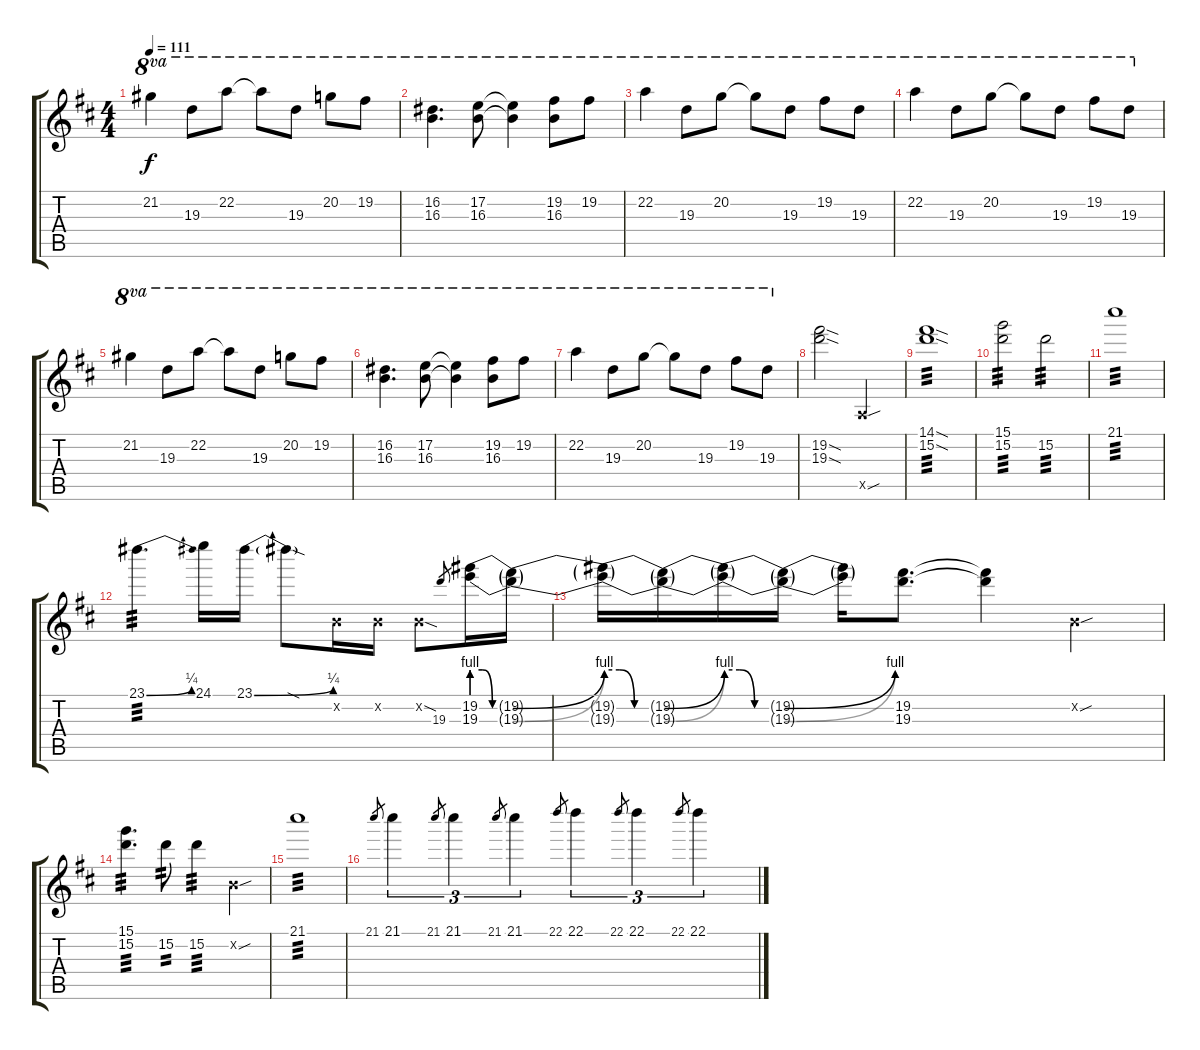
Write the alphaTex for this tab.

\track "" {instrument overdrivenguitar}
\staff {score tabs}
\tuning (E4 B3 G3 D3 A2 D2) {hide}
\ts (4 4)
\tempo 111
\clef g2
\ks d
21.2.4{ot 8va dy f} 19.3.8{ot 8va} 22.2.8{ot 8va} 22.2{t}.8{ot 8va} 19.3.8{ot 8va} 20.2.8{ot 8va} 19.2.8{ot 8va} |
(16.2 16.3).4{d ot 8va} (17.2 16.3).8{ot 8va} (17.2{t} 16.3{t}).4{ot 8va} (19.2 16.3).8{ot 8va} 19.2.8{ot 8va} |
22.2.4{ot 8va} 19.3.8{ot 8va} 20.2.8{ot 8va} 20.2{t}.8{ot 8va} 19.3.8{ot 8va} 19.2.8{ot 8va} 19.3.8{ot 8va} |
22.2.4{ot 8va} 19.3.8{ot 8va} 20.2.8{ot 8va} 20.2{t}.8{ot 8va} 19.3.8{ot 8va} 19.2.8{ot 8va} 19.3.8{ot 8va} |
21.2.4{ot 8va} 19.3.8{ot 8va} 22.2.8{ot 8va} 22.2{t}.8{ot 8va} 19.3.8{ot 8va} 20.2.8{ot 8va} 19.2.8{ot 8va} |
(16.2 16.3).4{d ot 8va} (17.2 16.3).8{ot 8va} (17.2{t} 16.3{t}).4{ot 8va} (19.2 16.3).8{ot 8va} 19.2.8{ot 8va} |
22.2.4{ot 8va} 19.3.8{ot 8va} 20.2.8{ot 8va} 20.2{t}.8{ot 8va} 19.3.8{ot 8va} 19.2.8{ot 8va} 19.3.8{ot 8va} |
(19.2{sod} 19.3{sod}).2 0.5{sou x}.2 |
(14.1{sod} 15.2{sod}).1{tp 3} |
(15.1 15.2).2{tp 3} 15.2.2{tp 3} |
21.1.1{tp 3} |
23.1{be (bend 0 0 60 1)}.4{d tp 3} 24.1.16 23.1{be (bend 0 0 60 1)}.16 23.1{sod t}.8 0.2{x}.16 0.2{x}.16 0.2{sod x}.8 19.3.8{gr} (19.2{be (custom 0 4 15 4 30 0 60 0)} 19.3{be (custom 0 4 15 4 30 0 60 0)}).16 (19.2{be (bend 0 0 60 4) t} 19.3{be (bend 0 0 60 4) t}).16 |
(19.2{be (custom 0 4 15 4 30 0 60 0) t} 19.3{be (custom 0 4 15 4 30 0 60 0) t}).16 (19.2{be (bend 0 0 60 4) t} 19.3{be (bend 0 0 60 4) t}).16 (19.2{be (custom 0 4 15 4 30 0 60 0) t} 19.3{be (custom 0 4 15 4 30 0 60 0) t}).16 (19.2{be (bend 0 0 60 4) t} 19.3{be (bend 0 0 60 4) t}).16 (19.2{t} 19.3{t}).16 (19.2 19.3).8{d} (19.2{t} 19.3{t}).4 0.2{sou x}.4 |
(15.1 15.2).4{d tp 3} 15.2.8{tp 2} 15.2.4{tp 3} 0.2{sou x}.4 |
21.1.1{tp 3} |
21.1.8{gr} 21.1.4{tu (3 2)} 21.1.8{gr} 21.1.4{tu (3 2)} 21.1.8{gr} 21.1.4{tu (3 2)} 22.1.8{gr} 22.1.4{tu (3 2)} 22.1.8{gr} 22.1.4{tu (3 2)} 22.1.8{gr} 22.1.4{tu (3 2)}
